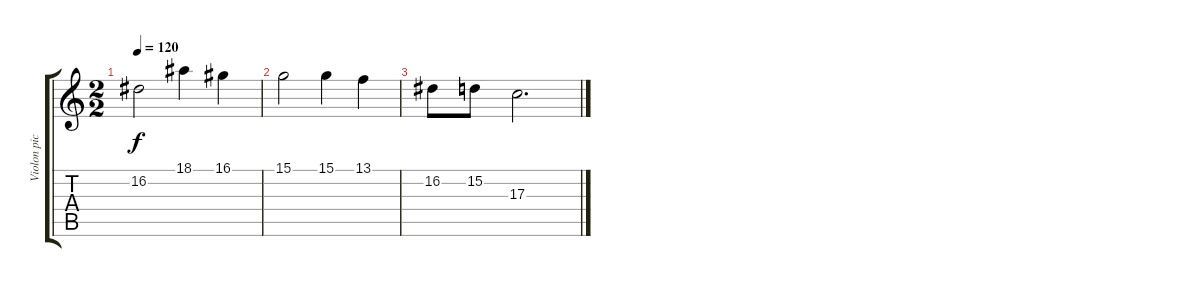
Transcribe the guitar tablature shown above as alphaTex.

\track ("Violon picking" "Violon pic") {instrument pizzicatostrings}
\staff {score tabs}
\tuning (E4 B3 G3 D3 A2 E2) {hide}
\ts (2 2)
\tempo 120
\clef g2
\ks c
16.2.2{dy f} 18.1.4 16.1.4 |
15.1.2 15.1.4 13.1.4 |
16.2.8 15.2.8 17.3.2{d}
